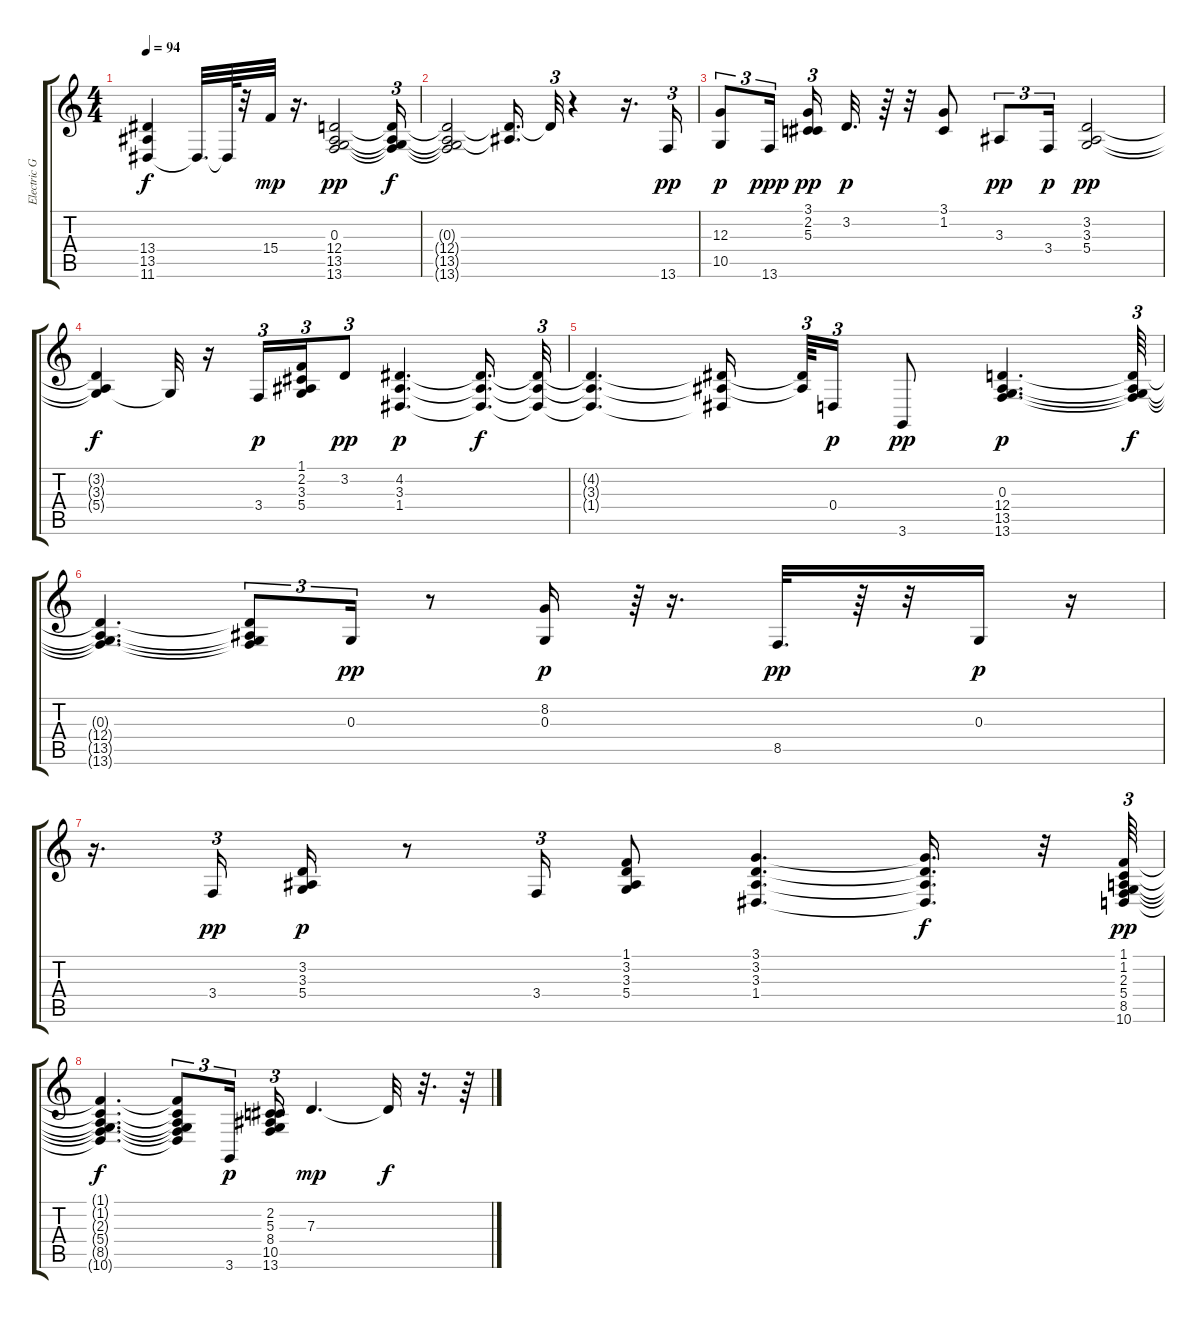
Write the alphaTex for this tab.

\track ("Electric Grand" "Electric G") {instrument electricgrandpiano}
\staff {score tabs}
\tuning (E4 B3 G3 D3 A2 E2) {hide}
\ts (4 4)
\tempo 94
\clef g2
\ks c
(13.4{t} 13.5{t} 11.6{t}).4{dy f} 11.6{t}.32{d} 11.6{t}.64 r.32 15.4.32{dy mp} r.16{d} (0.3 12.4 13.5 13.6).2{dy pp} (0.3{t} 12.4{t} 13.5{t} 13.6{t}).16{tu (3 2) dy f} |
(0.3{t} 12.4{t} 13.5{t} 13.6{t}).2 (12.4{t} 13.5{t}).16{d} 12.4{t}.32{tu (3 2)} r.4 r.16{d} 13.6.16{tu (3 2) dy pp} |
(12.3 10.5).8{tu (3 2) dy p} 13.6.16{tu (3 2) dy ppp} (3.1 2.2 5.3).16{tu (3 2) dy pp} 3.2.32{d dy p} r.64 r.32 (3.1 1.2).8 3.3.8{tu (3 2) dy pp} 3.4.16{tu (3 2) dy p} (3.2 3.3 5.4).2{dy pp} |
(3.2{t} 3.3{t} 5.4{t}).4{dy f} 5.4{t}.32 r.16 3.4.16{tu (3 2) dy p} (1.1 2.2 3.3 5.4).16{tu (3 2)} 3.2.8{tu (3 2) dy pp} (4.2 3.3 1.4).4{d dy p} (4.2{t} 3.3{t} 1.4{t}).16{d dy f} (4.2{t} 3.3{t} 1.4{t}).32{tu (3 2)} |
(4.2{t} 3.3{t} 1.4{t}).4{d} (4.2{t} 3.3{t} 1.4{t}).16 (4.2{t} 3.3{t}).64{tu (3 2)} 0.4.16{tu (3 2) dy p} 3.6.8{dy pp} (0.3 12.4 13.5 13.6).4{d dy p} (0.3{t} 12.4{t} 13.5{t} 13.6{t}).64{tu (3 2) dy f} |
(0.3{t} 12.4{t} 13.5{t} 13.6{t}).4{d} (0.3{t} 12.4{t} 13.5{t} 13.6{t}).8{tu (3 2)} 0.3.16{tu (3 2) dy pp} r.8 (8.2 0.3).16{dy p} r.64{tu (3 2)} r.16{d} 8.5.32{d dy pp} r.64 r.32 0.3.16{dy p} r.16 |
r.16{d} 3.4.16{tu (3 2) dy pp} (3.2 3.3 5.4).16{dy p} r.8 3.4.16{tu (3 2)} (1.1 3.2 3.3 5.4).8 (3.1 3.2 3.3 1.4).4{d} (3.1{t} 3.2{t} 3.3{t} 1.4{t}).16{d dy f} r.32 (1.1 1.2 2.3 5.4 8.5 10.6).64{tu (3 2) dy pp} |
(1.1{t} 1.2{t} 2.3{t} 5.4{t} 8.5{t} 10.6{t}).4{d dy f} (1.1{t} 1.2{t} 2.3{t} 5.4{t} 8.5{t} 10.6{t}).8{tu (3 2)} 3.6.16{tu (3 2) dy p} (2.2 5.3 8.4 10.5 13.6).16{tu (3 2)} 7.3.4{d dy mp} 7.3{t}.32{dy f} r.32{d} r.64
